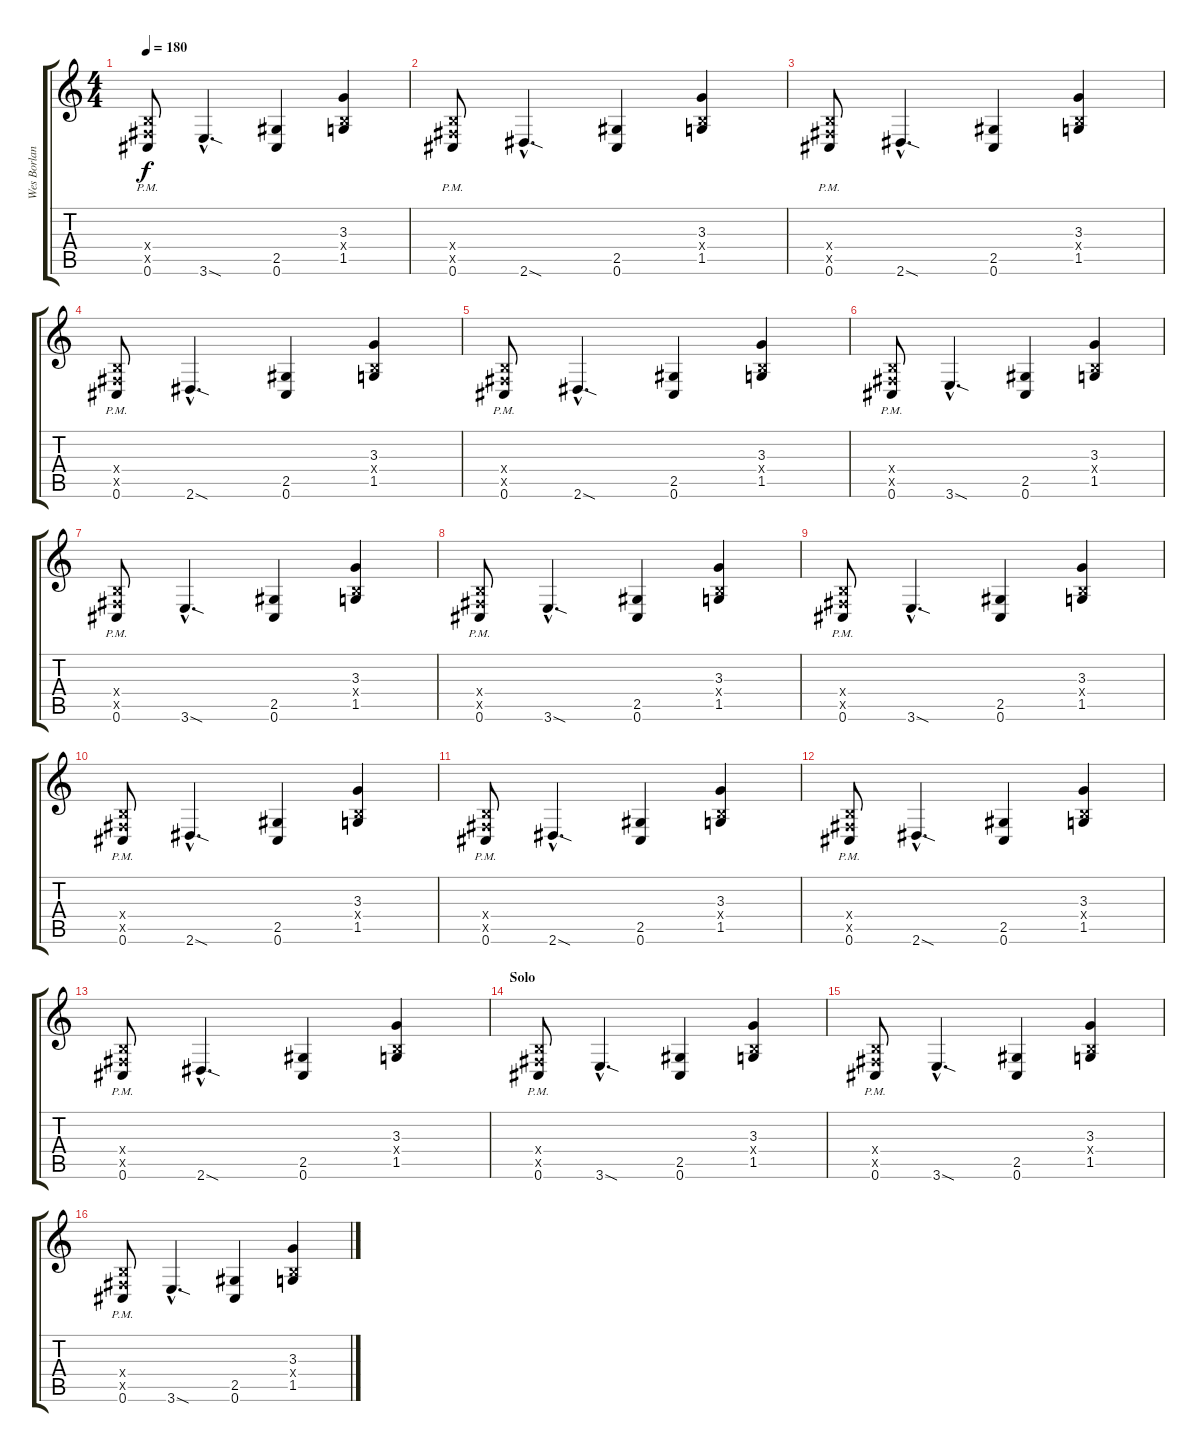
\track ("Wes Borland 1" "Wes Borlan") {instrument overdrivenguitar}
\staff {score tabs}
\tuning (Db4 Ab3 E3 B2 Gb2 Db2) {hide}
\ts (4 4)
\tempo 180
\clef g2
\ks c
(0.4{x} 0.5{x} 0.6{pm}).8{dy f} 3.6{sod hac}.4{d} (2.5 0.6).4 (3.3 0.4{x} 1.5).4 |
(0.4{x} 0.5{x} 0.6{pm}).8 2.6{sod hac}.4{d} (2.5 0.6).4 (3.3 0.4{x} 1.5).4 |
(0.4{x} 0.5{x} 0.6{pm}).8 2.6{sod hac}.4{d} (2.5 0.6).4 (3.3 0.4{x} 1.5).4 |
(0.4{x} 0.5{x} 0.6{pm}).8 2.6{sod hac}.4{d} (2.5 0.6).4 (3.3 0.4{x} 1.5).4 |
(0.4{x} 0.5{x} 0.6{pm}).8 2.6{sod hac}.4{d} (2.5 0.6).4 (3.3 0.4{x} 1.5).4 |
(0.4{x} 0.5{x} 0.6{pm}).8 3.6{sod hac}.4{d} (2.5 0.6).4 (3.3 0.4{x} 1.5).4 |
(0.4{x} 0.5{x} 0.6{pm}).8 3.6{sod hac}.4{d} (2.5 0.6).4 (3.3 0.4{x} 1.5).4 |
(0.4{x} 0.5{x} 0.6{pm}).8 3.6{sod hac}.4{d} (2.5 0.6).4 (3.3 0.4{x} 1.5).4 |
(0.4{x} 0.5{x} 0.6{pm}).8 3.6{sod hac}.4{d} (2.5 0.6).4 (3.3 0.4{x} 1.5).4 |
(0.4{x} 0.5{x} 0.6{pm}).8 2.6{sod hac}.4{d} (2.5 0.6).4 (3.3 0.4{x} 1.5).4 |
(0.4{x} 0.5{x} 0.6{pm}).8 2.6{sod hac}.4{d} (2.5 0.6).4 (3.3 0.4{x} 1.5).4 |
(0.4{x} 0.5{x} 0.6{pm}).8 2.6{sod hac}.4{d} (2.5 0.6).4 (3.3 0.4{x} 1.5).4 |
(0.4{x} 0.5{x} 0.6{pm}).8 2.6{sod hac}.4{d} (2.5 0.6).4 (3.3 0.4{x} 1.5).4 |
\section ("" "Solo")
(0.4{x} 0.5{x} 0.6{pm}).8 3.6{sod hac}.4{d} (2.5 0.6).4 (3.3 0.4{x} 1.5).4 |
(0.4{x} 0.5{x} 0.6{pm}).8 3.6{sod hac}.4{d} (2.5 0.6).4 (3.3 0.4{x} 1.5).4 |
(0.4{x} 0.5{x} 0.6{pm}).8 3.6{sod hac}.4{d} (2.5 0.6).4 (3.3 0.4{x} 1.5).4
